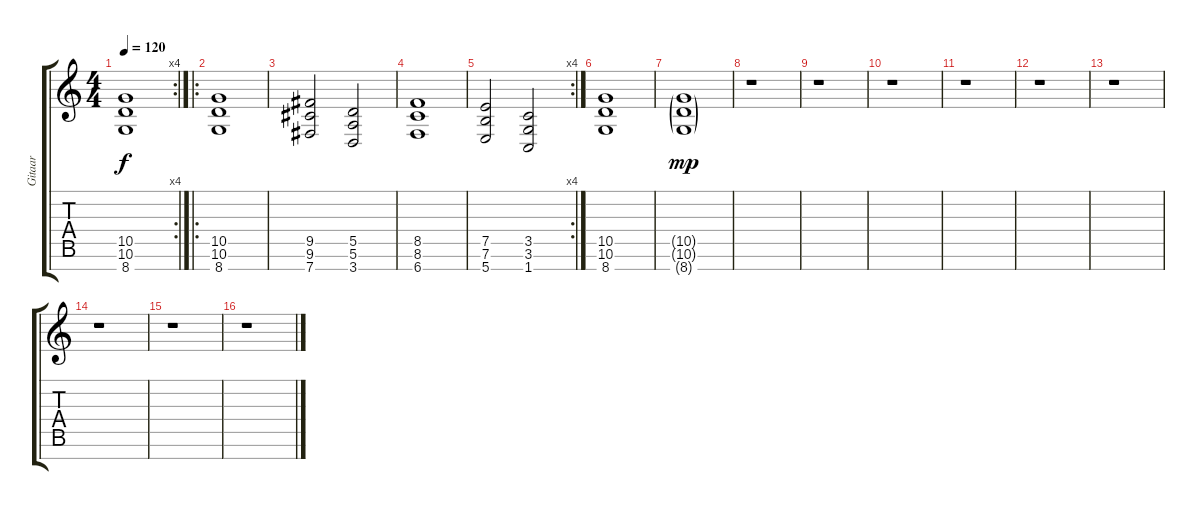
\track ("Gitaar" "Gitaar") {instrument distortionguitar}
\staff {score tabs}
\tuning (E4 B3 G3 D3 A2 E2 B1) {hide}
\rc 4
\ts (4 4)
\tempo 120
\clef g2
\ks c
(10.5 10.6 8.7).1{dy f instrument distortionguitar} |
\ro
(10.5 10.6 8.7).1 |
(9.5 9.6 7.7).2 (5.5 5.6 3.7).2 |
(8.5 8.6 6.7).1 |
\rc 4
(7.5 7.6 5.7).2 (3.5 3.6 1.7).2 |
(10.5 10.6 8.7).1 |
(10.5{g} 10.6{g} 8.7{g}).1{dy mp} |
r.1 |
r.1 |
r.1 |
r.1 |
r.1 |
r.1 |
r.1 |
r.1 |
r.1
